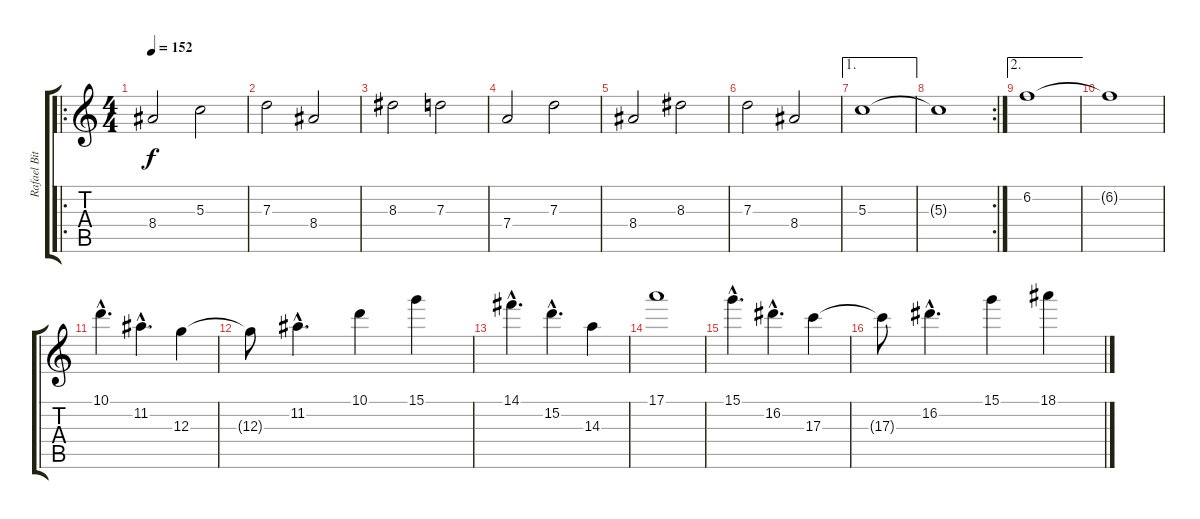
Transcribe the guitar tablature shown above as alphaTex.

\track ("Rafael Bittencourt" "Rafael Bit") {instrument distortionguitar}
\staff {score tabs}
\tuning (E4 B3 G3 D3 A2 E2) {hide}
\ro
\ts (4 4)
\tempo 152
\clef g2
\ks c
8.4.2{dy f instrument distortionguitar} 5.3.2 |
7.3.2 8.4.2 |
8.3.2 7.3.2 |
7.4.2 7.3.2 |
8.4.2 8.3.2 |
7.3.2 8.4.2 |
\ae 1
5.3.1 |
\rc 2
5.3{t}.1 |
\ae 2
6.2.1 |
6.2{t}.1 |
10.1{hac}.4{d} 11.2{hac}.4{d} 12.3.4 |
12.3{t}.8 11.2{hac}.4{d} 10.1.4 15.1.4 |
14.1{hac}.4{d} 15.2{hac}.4{d} 14.3.4 |
17.1.1 |
15.1{hac}.4{d} 16.2{hac}.4{d} 17.3.4 |
17.3{t}.8 16.2{hac}.4{d} 15.1.4 18.1.4
